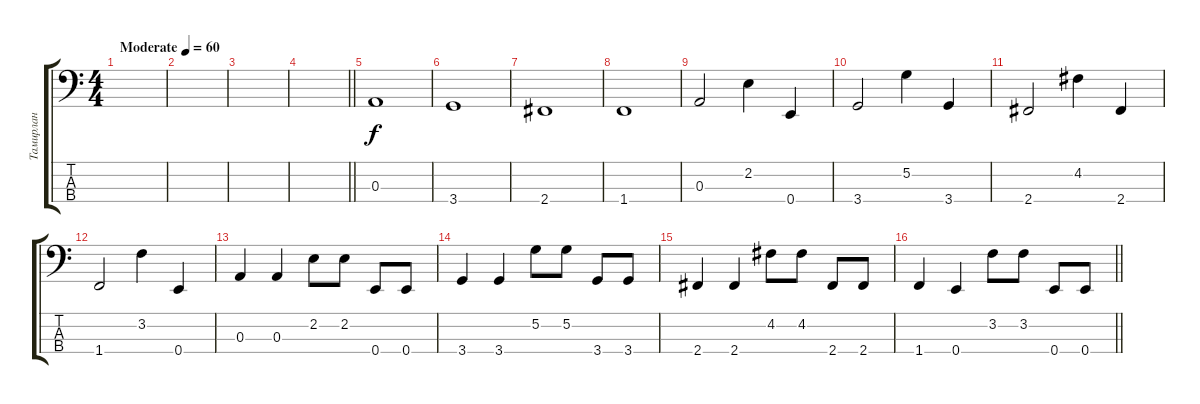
\track ("Тамирлан" "Тамирлан") {instrument electricbassfinger}
\staff {score tabs}
\tuning (G2 D2 A1 E1) {hide}
\ts (4 4)
\tempo (60 "Moderate")
\clef f4
\ks c
|
|
|
\barLineRight lightlight
|
0.3.1 |
3.4.1 |
2.4.1 |
1.4.1 |
0.3.2 2.2.4 0.4.4 |
3.4.2 5.2.4 3.4.4 |
2.4.2 4.2.4 2.4.4 |
1.4.2 3.2.4 0.4.4 |
0.3.4 0.3.4 2.2.8 2.2.8 0.4.8 0.4.8 |
3.4.4 3.4.4 5.2.8 5.2.8 3.4.8 3.4.8 |
2.4.4 2.4.4 4.2.8 4.2.8 2.4.8 2.4.8 |
\barLineRight lightlight
1.4.4 0.4.4 3.2.8 3.2.8 0.4.8 0.4.8
